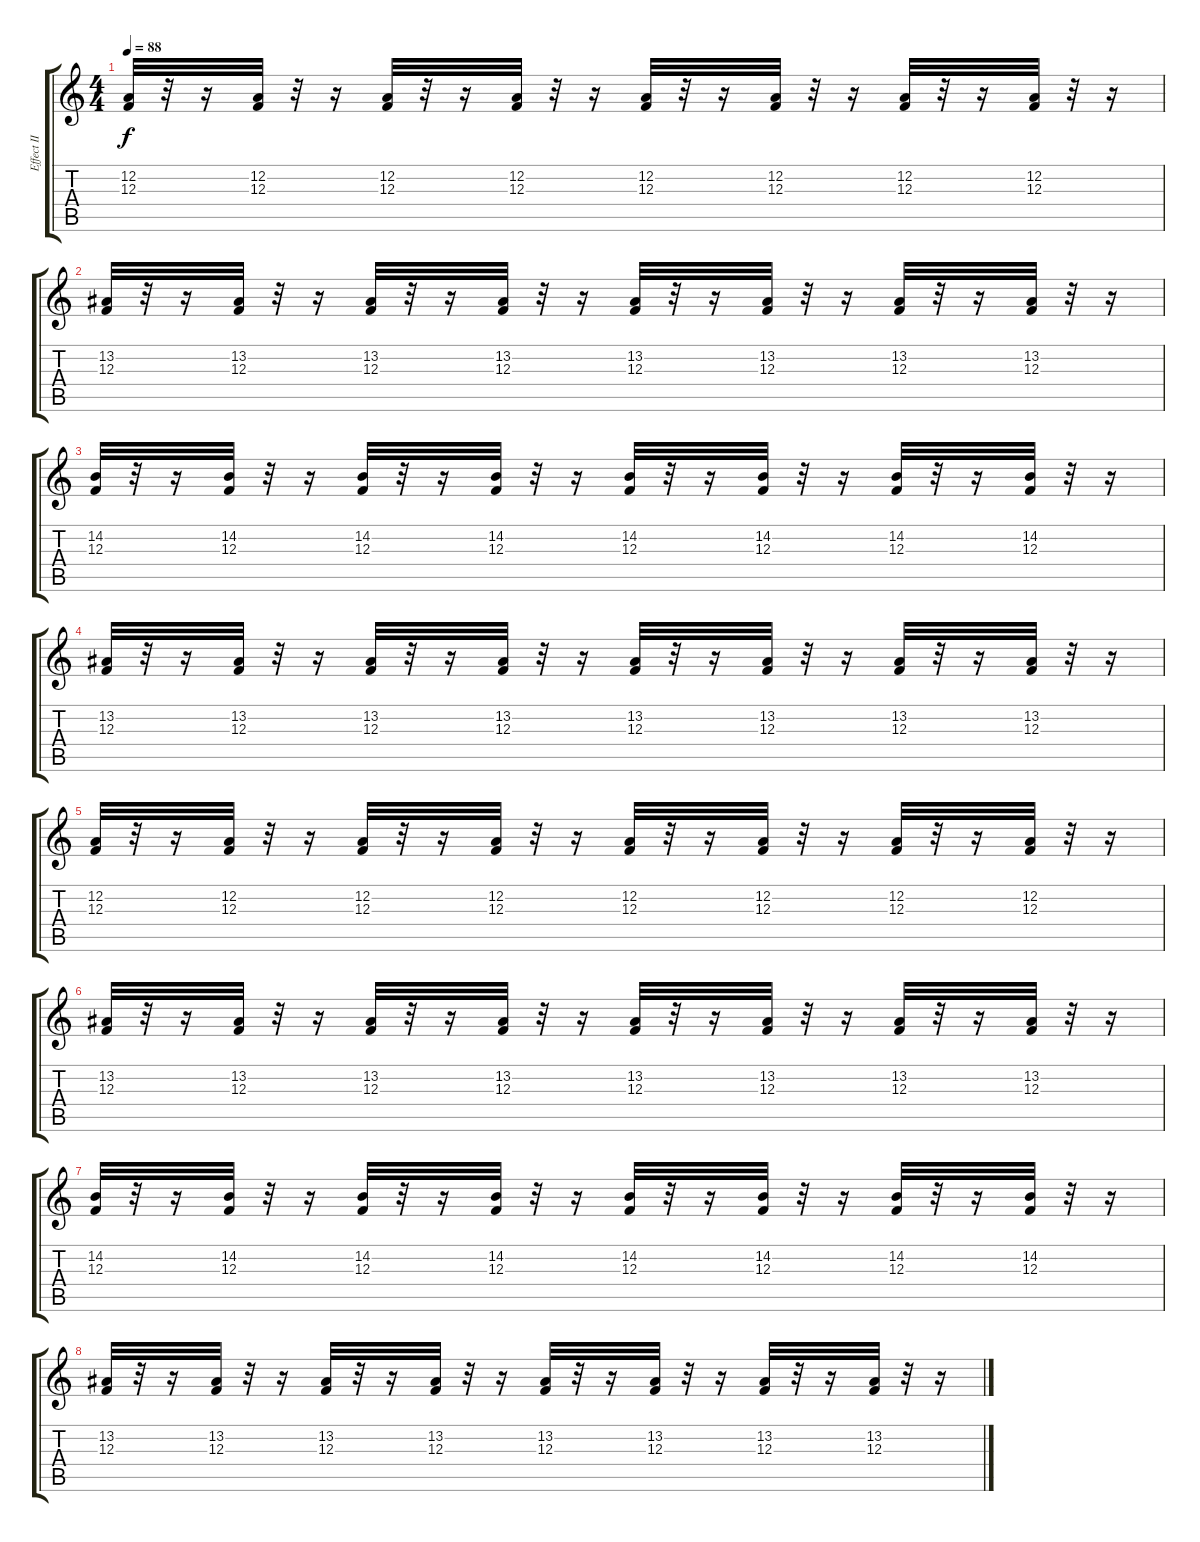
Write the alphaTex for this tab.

\track ("Effect II" "Effect II") {instrument stringensemble1}
\staff {score tabs}
\tuning (D4 A3 F3 C3 G2 D2) {hide}
\ts (4 4)
\tempo 88
\clef g2
\ks c
(12.2 12.3).32{dy f} r.32 r.16 (12.2 12.3).32 r.32 r.16 (12.2 12.3).32 r.32 r.16 (12.2 12.3).32 r.32 r.16 (12.2 12.3).32 r.32 r.16 (12.2 12.3).32 r.32 r.16 (12.2 12.3).32 r.32 r.16 (12.2 12.3).32 r.32 r.16 |
(13.2 12.3).32 r.32 r.16 (13.2 12.3).32 r.32 r.16 (13.2 12.3).32 r.32 r.16 (13.2 12.3).32 r.32 r.16 (13.2 12.3).32 r.32 r.16 (13.2 12.3).32 r.32 r.16 (13.2 12.3).32 r.32 r.16 (13.2 12.3).32 r.32 r.16 |
(14.2 12.3).32 r.32 r.16 (14.2 12.3).32 r.32 r.16 (14.2 12.3).32 r.32 r.16 (14.2 12.3).32 r.32 r.16 (14.2 12.3).32 r.32 r.16 (14.2 12.3).32 r.32 r.16 (14.2 12.3).32 r.32 r.16 (14.2 12.3).32 r.32 r.16 |
(13.2 12.3).32 r.32 r.16 (13.2 12.3).32 r.32 r.16 (13.2 12.3).32 r.32 r.16 (13.2 12.3).32 r.32 r.16 (13.2 12.3).32 r.32 r.16 (13.2 12.3).32 r.32 r.16 (13.2 12.3).32 r.32 r.16 (13.2 12.3).32 r.32 r.16 |
(12.2 12.3).32 r.32 r.16 (12.2 12.3).32 r.32 r.16 (12.2 12.3).32 r.32 r.16 (12.2 12.3).32 r.32 r.16 (12.2 12.3).32 r.32 r.16 (12.2 12.3).32 r.32 r.16 (12.2 12.3).32 r.32 r.16 (12.2 12.3).32 r.32 r.16 |
(13.2 12.3).32 r.32 r.16 (13.2 12.3).32 r.32 r.16 (13.2 12.3).32 r.32 r.16 (13.2 12.3).32 r.32 r.16 (13.2 12.3).32 r.32 r.16 (13.2 12.3).32 r.32 r.16 (13.2 12.3).32 r.32 r.16 (13.2 12.3).32 r.32 r.16 |
(14.2 12.3).32 r.32 r.16 (14.2 12.3).32 r.32 r.16 (14.2 12.3).32 r.32 r.16 (14.2 12.3).32 r.32 r.16 (14.2 12.3).32 r.32 r.16 (14.2 12.3).32 r.32 r.16 (14.2 12.3).32 r.32 r.16 (14.2 12.3).32 r.32 r.16 |
(13.2 12.3).32 r.32 r.16 (13.2 12.3).32 r.32 r.16 (13.2 12.3).32 r.32 r.16 (13.2 12.3).32 r.32 r.16 (13.2 12.3).32 r.32 r.16 (13.2 12.3).32 r.32 r.16 (13.2 12.3).32 r.32 r.16 (13.2 12.3).32 r.32 r.16
